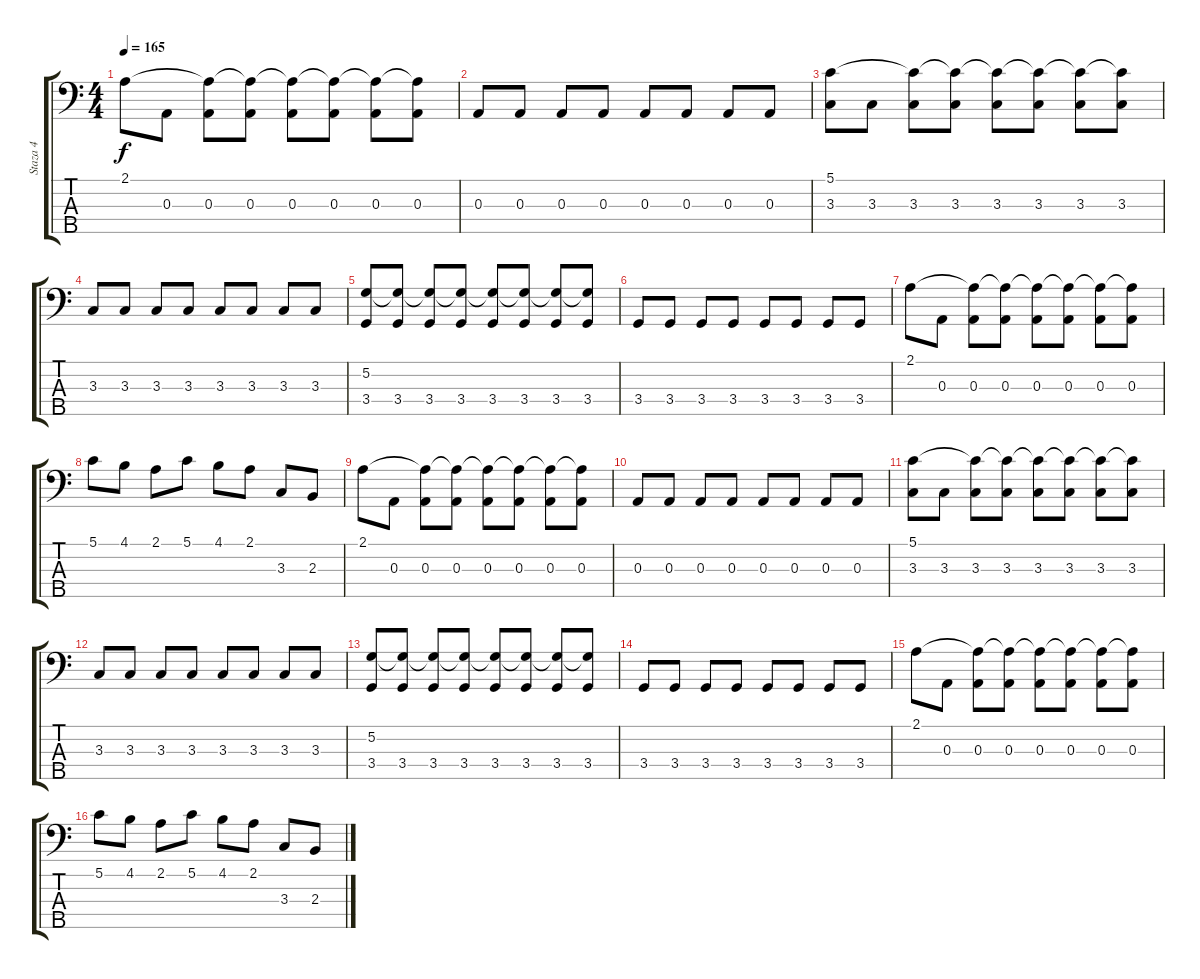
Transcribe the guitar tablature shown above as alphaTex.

\track ("Staza 4" "Staza 4") {instrument electricbassfinger}
\staff {score tabs}
\tuning (G2 D2 A1 E1 B0) {hide}
\ts (4 4)
\tempo 165
\clef f4
\ks c
2.1.8{dy f} 0.3.8 (2.1{t} 0.3).8 (2.1{t} 0.3).8 (2.1{t} 0.3).8 (2.1{t} 0.3).8 (2.1{t} 0.3).8 (2.1{t} 0.3).8 |
0.3.8 0.3.8 0.3.8 0.3.8 0.3.8 0.3.8 0.3.8 0.3.8 |
(5.1 3.3).8 3.3.8 (5.1{t} 3.3).8 (5.1{t} 3.3).8 (5.1{t} 3.3).8 (5.1{t} 3.3).8 (5.1{t} 3.3).8 (5.1{t} 3.3).8 |
3.3.8 3.3.8 3.3.8 3.3.8 3.3.8 3.3.8 3.3.8 3.3.8 |
(5.2 3.4).8 (5.2{t} 3.4).8 (5.2{t} 3.4).8 (5.2{t} 3.4).8 (5.2{t} 3.4).8 (5.2{t} 3.4).8 (5.2{t} 3.4).8 (5.2{t} 3.4).8 |
3.4.8 3.4.8 3.4.8 3.4.8 3.4.8 3.4.8 3.4.8 3.4.8 |
2.1.8 0.3.8 (2.1{t} 0.3).8 (2.1{t} 0.3).8 (2.1{t} 0.3).8 (2.1{t} 0.3).8 (2.1{t} 0.3).8 (2.1{t} 0.3).8 |
5.1.8 4.1.8 2.1.8 5.1.8 4.1.8 2.1.8 3.3.8 2.3.8 |
2.1.8 0.3.8 (2.1{t} 0.3).8 (2.1{t} 0.3).8 (2.1{t} 0.3).8 (2.1{t} 0.3).8 (2.1{t} 0.3).8 (2.1{t} 0.3).8 |
0.3.8 0.3.8 0.3.8 0.3.8 0.3.8 0.3.8 0.3.8 0.3.8 |
(5.1 3.3).8 3.3.8 (5.1{t} 3.3).8 (5.1{t} 3.3).8 (5.1{t} 3.3).8 (5.1{t} 3.3).8 (5.1{t} 3.3).8 (5.1{t} 3.3).8 |
3.3.8 3.3.8 3.3.8 3.3.8 3.3.8 3.3.8 3.3.8 3.3.8 |
(5.2 3.4).8 (5.2{t} 3.4).8 (5.2{t} 3.4).8 (5.2{t} 3.4).8 (5.2{t} 3.4).8 (5.2{t} 3.4).8 (5.2{t} 3.4).8 (5.2{t} 3.4).8 |
3.4.8 3.4.8 3.4.8 3.4.8 3.4.8 3.4.8 3.4.8 3.4.8 |
2.1.8 0.3.8 (2.1{t} 0.3).8 (2.1{t} 0.3).8 (2.1{t} 0.3).8 (2.1{t} 0.3).8 (2.1{t} 0.3).8 (2.1{t} 0.3).8 |
5.1.8 4.1.8 2.1.8 5.1.8 4.1.8 2.1.8 3.3.8 2.3.8
